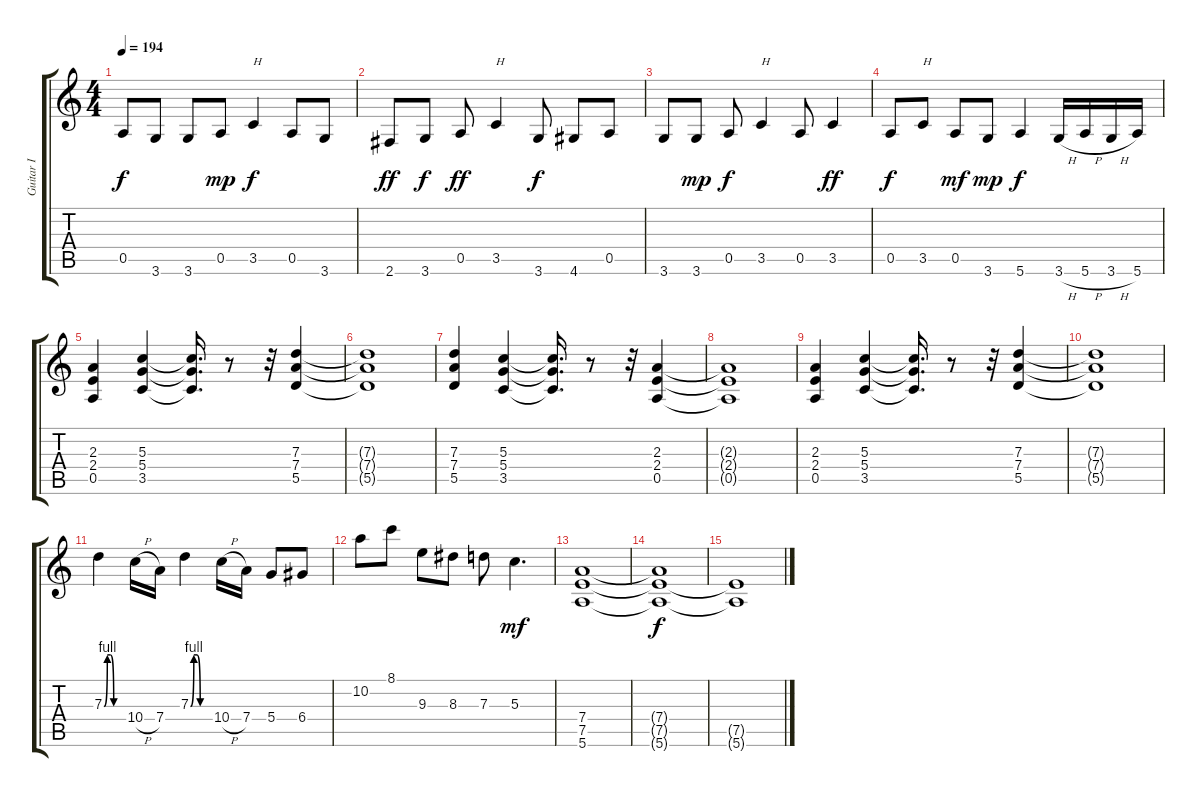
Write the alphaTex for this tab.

\track ("Guitar I" "Guitar I") {instrument overdrivenguitar}
\staff {score tabs}
\tuning (E4 B3 G3 D3 A2 E2) {hide}
\ts (4 4)
\tempo 194
\clef g2
\ks c
0.5.8{dy f} 3.6.8 3.6.8 0.5.8{dy mp} 3.5.4{txt "H" dy f} 0.5.8 3.6.8 |
2.6.8{dy ff} 3.6.8{dy f} 0.5.8{dy ff} 3.5.4{txt "H"} 3.6.8{dy f} 4.6.8 0.5.8 |
3.6.8 3.6.8{dy mp} 0.5.8{dy f} 3.5.4{txt "H"} 0.5.8 3.5.4{dy ff} |
0.5.8{dy f} 3.5.8{txt "H"} 0.5.8{dy mf} 3.6.8{dy mp} 5.6.4{dy f} 3.6{h}.16 5.6{h}.16 3.6{h}.16 5.6.16 |
(2.3 2.4 0.5).4 (5.3 5.4 3.5).4 (5.3{t} 5.4{t} 3.5{t}).16{d} r.8 r.32 (7.3 7.4 5.5).4 |
(7.3{t} 7.4{t} 5.5{t}).1 |
(7.3 7.4 5.5).4 (5.3 5.4 3.5).4 (5.3{t} 5.4{t} 3.5{t}).16{d} r.8 r.32 (2.3 2.4 0.5).4 |
(2.3{t} 2.4{t} 0.5{t}).1 |
(2.3 2.4 0.5).4 (5.3 5.4 3.5).4 (5.3{t} 5.4{t} 3.5{t}).16{d} r.8 r.32 (7.3 7.4 5.5).4 |
(7.3{t} 7.4{t} 5.5{t}).1 |
7.3{be (custom 0 0 10 4 20 4 30 0 60 0)}.4 10.4{h}.16 7.4.16 7.3{be (custom 0 0 10 4 20 4 30 0 60 0)}.4 10.4{h}.16 7.4.16 5.4.8 6.4.8 |
10.2.8 8.1.8 9.3.8 8.3.8 7.3.8 5.3.4{d dy mf} |
(7.4 7.5 5.6).1 |
(7.4{t} 7.5{t} 5.6{t}).1{dy f} |
(7.5{t} 5.6{t}).1
